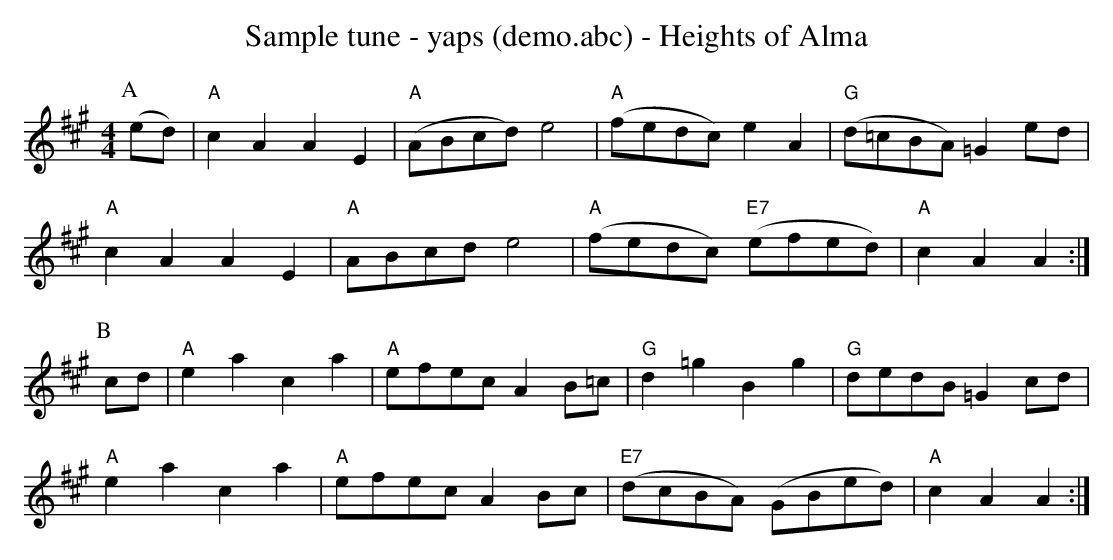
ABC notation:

X:1
T:Sample tune - yaps (demo.abc) - Heights of Alma
L:1/4
M:4/4
K:A
P:A
(e/2d/2)|"A"cA AE|"A"(A/2B/2c/2d/2) e2|"A"(f/2e/2d/2c/2) eA|\
"G"(d/2=c/2B/2A/2) =Ge/2d/2|
"A"cA AE|"A"A/2B/2c/2d/2 e2|"A"(f/2e/2d/2c/2) "E7"(e/2f/2e/2d/2)|"A"cA A:|
P:B
c/2d/2|"A"ea ca|"A"e/2f/2e/2c/2 AB/2=c/2|"G"d=g Bg|"G"d/2e/2d/2B/2 =Gc/2d/2|
"A"ea ca|"A"e/2f/2e/2c/2 AB/2c/2|"E7"(d/2c/2B/2A/2) (G/2B/2e/2d/2)|"A"cA A:|
